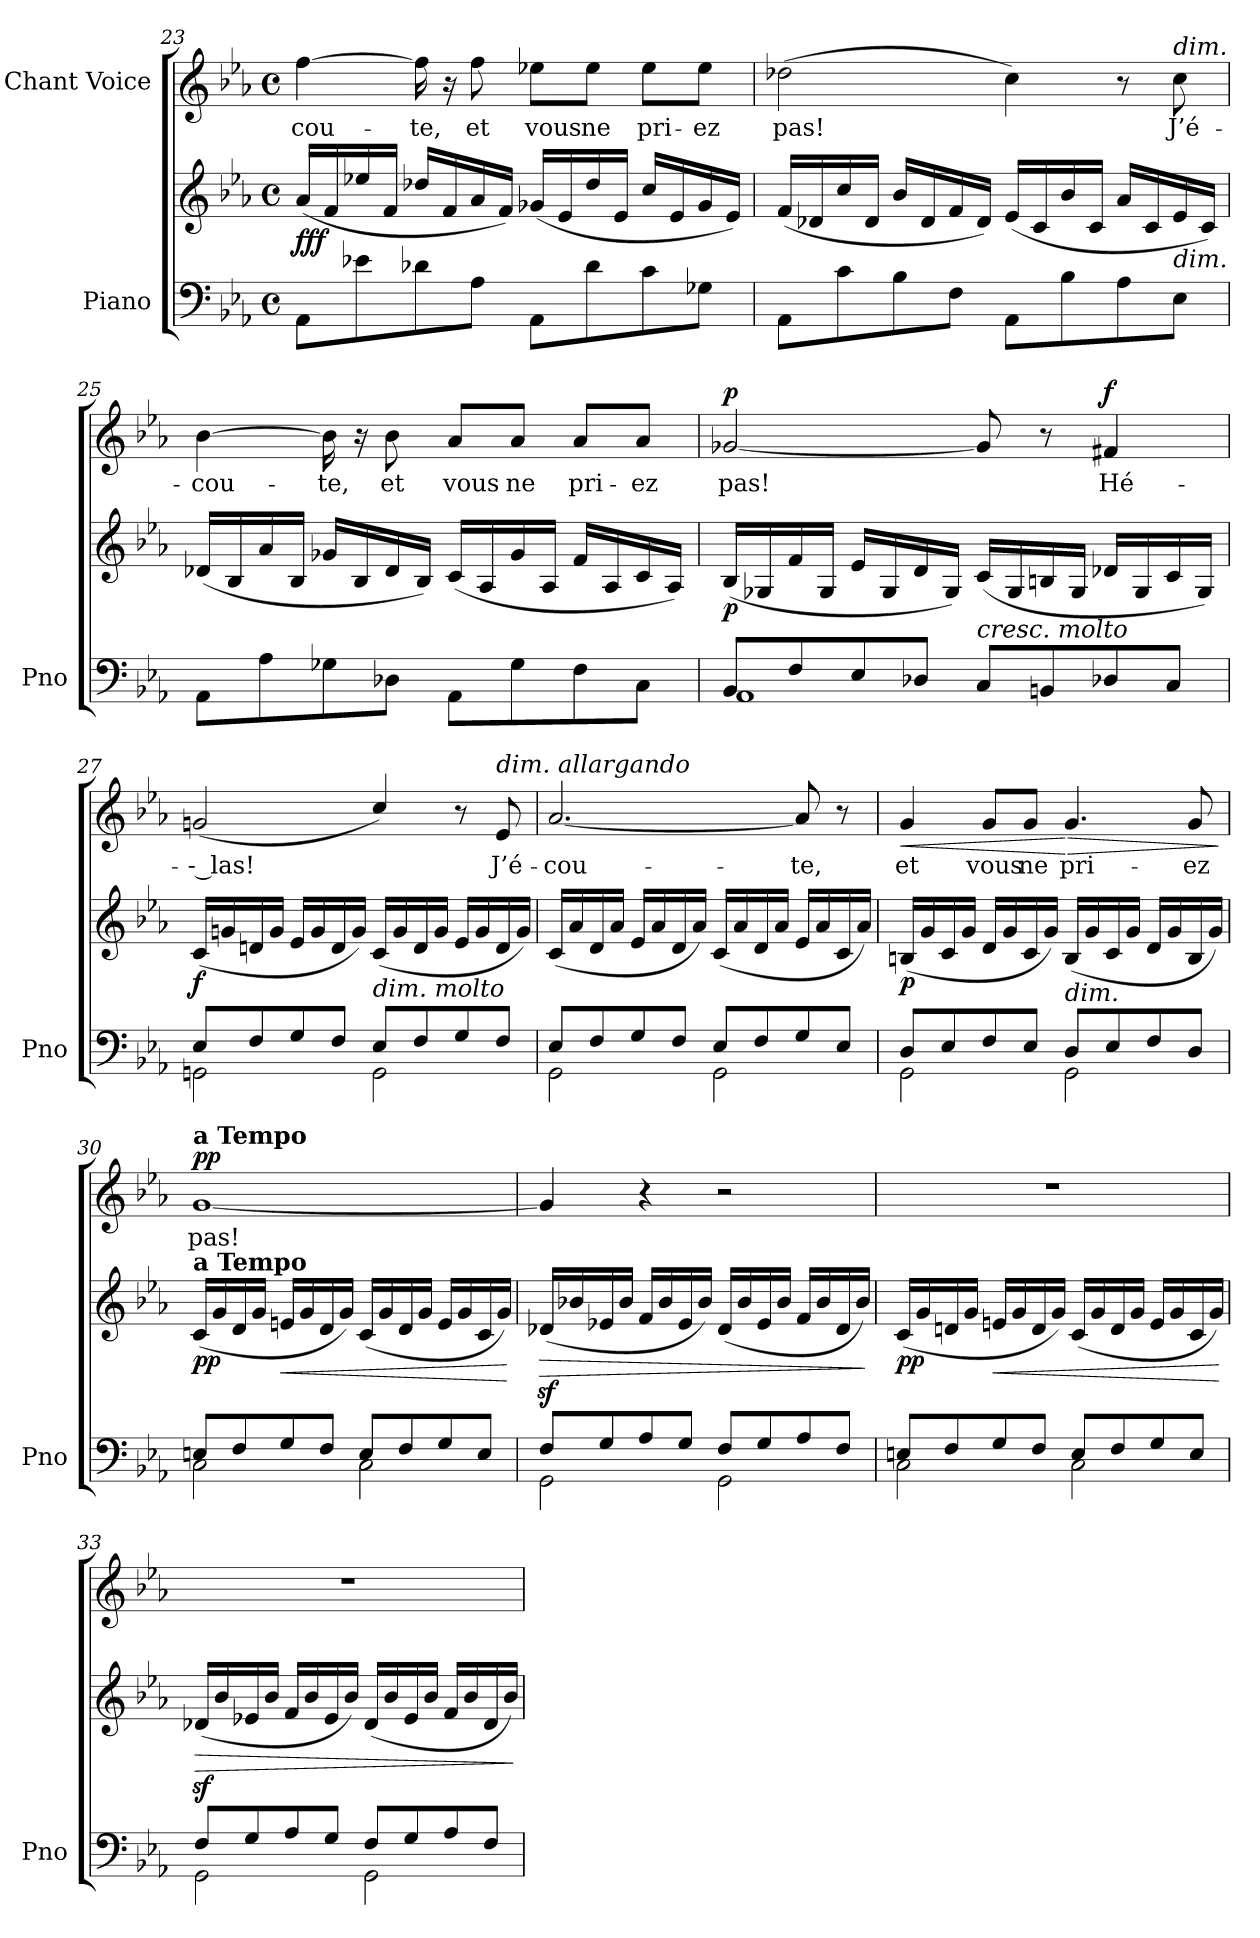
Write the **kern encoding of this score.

**kern	**kern	**dynam	**kern	**text	**dynam
*part2	*part2	*part2	*part1	*part1	*part1
*staff3	*staff2	*staff2/3	*staff1	*staff1	*staff1
*I"Piano	*	*	*I"Chant Voice	*	*
*I'Pno	*	*	*	*	*
*clefF4	*clefG2	*	*clefG2	*	*
*k[b-e-a-]	*k[b-e-a-]	*	*k[b-e-a-]	*	*
*M4/4	*M4/4	*	*M4/4	*	*
*met(c)	*met(c)	*	*met(c)	*	*
=23	=23	=23	=23	=23	=23
!	!	!LO:DY:b	!	!LO:LY:b	!
8AA-\L	(<16a-/LL	fff	[4ff\	-cou-	.
.	16f/	.	.	.	.
8e-X\	16ee-X/	.	.	.	.
.	16f/JJ	.	.	.	.
!	!	!	!	!LO:LY:b	!
8d-X\	16dd-X/LL	.	16ff\]	-te,	.
.	16f/	.	16r	.	.
!	!	!	!	!LO:LY:b	!
8A-\J	16a-/	.	8ff\	et	.
.	16f/JJ)	.	.	.	.
!	!	!	!	!LO:LY:b	!
8AA-\L	(<16g-X/LL	.	8ee-X\L	vous	.
.	16e-/	.	.	.	.
!	!	!	!	!LO:LY:b	!
8d-\	16dd-/	.	8ee-\J	ne	.
.	16e-/JJ	.	.	.	.
!	!	!	!	!LO:LY:b	!
8c\	16cc/LL	.	8ee-\L	pri-	.
.	16e-/	.	.	.	.
!	!	!	!	!LO:LY:b	!
8G-X\J	16g-/	.	8ee-\J	-ez	.
.	16e-/JJ)	.	.	.	.
!!LO:PB:g=z
=24	=24	=24	=24	=24	=24
!	!	!	!	!LO:LY:b	!
8AA-\L	(<16f/LL	.	(>2dd-X\	pas!	.
.	16d-X/	.	.	.	.
8c\	16cc/	.	.	.	.
.	16d-/JJ	.	.	.	.
8B-\	16b-/LL	.	.	.	.
.	16d-/	.	.	.	.
8F\J	16f/	.	.	.	.
.	16d-/JJ)	.	.	.	.
8AA-\L	(<16e-/LL	.	4cc\)	.	.
.	16c/	.	.	.	.
8B-\	16b-/	.	.	.	.
.	16c/JJ	.	.	.	.
8A-\	16a-/LL	.	8r	.	.
.	16c/	.	.	.	.
!	!	!	!LO:TX:a:i:t=dim.	!	!
!	!LO:TX:b:i:t=dim.	!	!	!	!
!	!	!	!	!LO:LY:b	!
8E-\J	16e-/	.	8cc\	J’é-	.
.	16c/JJ)	.	.	.	.
=25	=25	=25	=25	=25	=25
!	!	!	!	!LO:LY:b	!
8AA-\L	(<16d-X/LL	.	[4b-\	-cou-	.
.	16B-/	.	.	.	.
8A-\	16a-/	.	.	.	.
.	16B-/JJ	.	.	.	.
!	!	!	!	!LO:LY:b	!
8G-X\	16g-X/LL	.	16b-\]	-te,	.
.	16B-/	.	16r	.	.
!	!	!	!	!LO:LY:b	!
8D-X\J	16d-/	.	8b-\	et	.
.	16B-/JJ)	.	.	.	.
!	!	!	!	!LO:LY:b	!
8AA-\L	(<16c/LL	.	8a-/L	vous	.
.	16A-/	.	.	.	.
!	!	!	!	!LO:LY:b	!
8G-\	16g-/	.	8a-/J	ne	.
.	16A-/JJ	.	.	.	.
!	!	!	!	!LO:LY:b	!
8F\	16f/LL	.	8a-/L	pri-	.
.	16A-/	.	.	.	.
!	!	!	!	!LO:LY:b	!
8C\J	16c/	.	8a-/J	-ez	.
.	16A-/JJ)	.	.	.	.
=26	=26	=26	=26	=26	=26
*^	*	*	*	*	*
!	!	!	!LO:DY:b	!	!LO:LY:b	!LO:DY:a
8BB-/L	1AA-	(<16B-/LL	p	[2g-X/	pas!	p
.	.	16G-X/	.	.	.	.
8F/	.	16f/	.	.	.	.
.	.	16G-/JJ	.	.	.	.
8E-/	.	16e-/LL	.	.	.	.
.	.	16G-/	.	.	.	.
8D-X/J	.	16d/	.	.	.	.
.	.	16G-/JJ)	.	.	.	.
!	!	!LO:TX:b:i:t=cresc. molto	!	!	!	!
8C/L	.	(<16c/LL	.	8g-/]	.	.
.	.	16G-/	.	.	.	.
8BBn/	.	16Bn/	.	8r	.	.
.	.	16G-/JJ	.	.	.	.
!	!	!	!	!	!LO:LY:b	!LO:DY:a
8D-X/	.	16d-X/LL	.	4f#X/	Hé-	f
.	.	16G-/	.	.	.	.
8C/J	.	16c/	.	.	.	.
.	.	16G-/JJ)	.	.	.	.
!!LO:LB:g=z
=27	=27	=27	=27	=27	=27	=27
!	!	!	!LO:DY:b	!	!LO:LY:b	!
8E-/L	2GGn\	(<16c/LL	f	(<2gn/	-- las!	.
.	.	16gn/	.	.	.	.
8F/	.	16dn/	.	.	.	.
.	.	16g/JJ	.	.	.	.
8G/	.	16e-/LL	.	.	.	.
.	.	16g/	.	.	.	.
8F/J	.	16d/	.	.	.	.
.	.	16g/JJ)	.	.	.	.
!	!	!LO:TX:b:i:t=dim. molto	!	!	!	!
8E-/L	2GG\	(<16c/LL	.	4cc/)	.	.
.	.	16g/	.	.	.	.
8F/	.	16d/	.	.	.	.
.	.	16g/JJ	.	.	.	.
8G/	.	16e-/LL	.	8r	.	.
.	.	16g/	.	.	.	.
!	!	!	!	!LO:TX:a:i:t=dim. allargando	!	!
!	!	!	!	!	!LO:LY:b	!
8F/J	.	16d/	.	8e-/	J’é-	.
.	.	16g/JJ)	.	.	.	.
=28	=28	=28	=28	=28	=28	=28
!	!	!	!	!	!LO:LY:b	!
8E-/L	2GG\	(<16c/LL	.	[2.a-/	-cou-	.
.	.	16a-/	.	.	.	.
8F/	.	16d/	.	.	.	.
.	.	16a-/JJ	.	.	.	.
8G/	.	16e-/LL	.	.	.	.
.	.	16a-/	.	.	.	.
8F/J	.	16d/	.	.	.	.
.	.	16a-/JJ)	.	.	.	.
8E-/L	2GG\	(<16c/LL	.	.	.	.
.	.	16a-/	.	.	.	.
8F/	.	16d/	.	.	.	.
.	.	16a-/JJ	.	.	.	.
!	!	!	!	!	!LO:LY:b	!
8G/	.	16e-/LL	.	8a-/]	-te,	.
.	.	16a-/	.	.	.	.
8E-/J	.	16c/	.	8r	.	.
.	.	16a-/JJ)	.	.	.	.
=29	=29	=29	=29	=29	=29	=29
!	!	!	!LO:DY:b	!	!LO:LY:b	!LO:HP:b
8D/L	2GG\	(<16Bn/LL	p	4g/	et	<
.	.	16g/	.	.	.	.
8E-/	.	16c/	.	.	.	.
.	.	16g/JJ	.	.	.	.
!	!	!	!	!	!LO:LY:b	!
8F/	.	16d/LL	.	8g/L	vous	.
.	.	16g/	.	.	.	.
!	!	!	!	!	!LO:LY:b	!
8E-/J	.	16c/	.	8g/J	ne	.
.	.	16g/JJ)	.	.	.	.
!	!	!LO:TX:b:i:t=dim.	!	!	!	!
!	!	!	!	!	!LO:LY:b	!LO:HP:n=1:b
8D/L	2GG\	(<16B/LL	.	4.g/	pri-	[ >
.	.	16g/	.	.	.	.
8E-/	.	16c/	.	.	.	.
.	.	16g/JJ	.	.	.	.
8F/	.	16d/LL	.	.	.	.
.	.	16g/	.	.	.	.
!	!	!	!	!	!LO:LY:b	!
8D/J	.	16B/	.	8g/	-ez	.
.	.	16g/JJ)	.	.	.	.
*v	*v	*	*	*	*	*
.	.	.	.	.	]
!!LO:LB:g=z
=30	=30	=30	=30	=30	=30
*^	*	*	*	*	*
!	!	!	!	!LO:TX:a:B:t=a Tempo	!	!
!	!	!LO:TX:a:B:t=a Tempo	!	!	!	!
!	!	!	!LO:DY:b	!	!LO:LY:b	!LO:DY:a
8En/L	2C\	(<16c/LL	pp	[1g	pas!	pp
.	.	16g/	.	.	.	.
8F/	.	16d/	.	.	.	.
.	.	16g/JJ	.	.	.	.
!	!	!	!LO:HP:b	!	!	!
8G/	.	16en/LL	<	.	.	.
.	.	16g/	.	.	.	.
8F/J	.	16d/	.	.	.	.
.	.	16g/JJ)	.	.	.	.
8E/L	2C\	(<16c/LL	.	.	.	.
.	.	16g/	.	.	.	.
8F/	.	16d/	.	.	.	.
.	.	16g/JJ	.	.	.	.
8G/	.	16e/LL	.	.	.	.
.	.	16g/	.	.	.	.
8E/J	.	16c/	.	.	.	.
.	.	16g/JJ)	.	.	.	.
*v	*v	*	*	*	*	*
.	.	[	.	.	.
=31	=31	=31	=31	=31	=31
*^	*	*	*	*	*
!	!	!	!LO:HP:b	!	!	!
8F/L	2GG\	(<16d-Xz</LL	>	4g/]	.	.
.	.	16b-X/	.	.	.	.
8G/	.	16e-X/	.	.	.	.
.	.	16b-/JJ	.	.	.	.
8A-/	.	16f/LL	.	4r	.	.
.	.	16b-/	.	.	.	.
8G/J	.	16e-/	.	.	.	.
.	.	16b-/JJ)	.	.	.	.
8F/L	2GG\	(<16d-/LL	.	2r	.	.
.	.	16b-/	.	.	.	.
8G/	.	16e-/	.	.	.	.
.	.	16b-/JJ	.	.	.	.
8A-/	.	16f/LL	.	.	.	.
.	.	16b-/	.	.	.	.
8F/J	.	16d-/	.	.	.	.
.	.	16b-/JJ)	.	.	.	.
*v	*v	*	*	*	*	*
.	.	]	.	.	.
=32	=32	=32	=32	=32	=32
*^	*	*	*	*	*
!	!	!	!LO:DY:b	!	!	!
8En/L	2C\	(<16c/LL	pp	1r	.	.
.	.	16g/	.	.	.	.
8F/	.	16dn/	.	.	.	.
.	.	16g/JJ	.	.	.	.
!	!	!	!LO:HP:b	!	!	!
8G/	.	16en/LL	<	.	.	.
.	.	16g/	.	.	.	.
8F/J	.	16d/	.	.	.	.
.	.	16g/JJ)	.	.	.	.
8E/L	2C\	(<16c/LL	.	.	.	.
.	.	16g/	.	.	.	.
8F/	.	16d/	.	.	.	.
.	.	16g/JJ	.	.	.	.
8G/	.	16e/LL	.	.	.	.
.	.	16g/	.	.	.	.
8E/J	.	16c/	.	.	.	.
.	.	16g/JJ)	.	.	.	.
*v	*v	*	*	*	*	*
.	.	[	.	.	.
!!LO:LB:g=z
=33	=33	=33	=33	=33	=33
*^	*	*	*	*	*
!	!	!	!LO:HP:b	!	!	!
8F/L	2GG\	(<16d-Xz</LL	>	1r	.	.
.	.	16b-/	.	.	.	.
8G/	.	16e-X/	.	.	.	.
.	.	16b-/JJ	.	.	.	.
8A-/	.	16f/LL	.	.	.	.
.	.	16b-/	.	.	.	.
8G/J	.	16e-/	.	.	.	.
.	.	16b-/JJ)	.	.	.	.
8F/L	2GG\	(<16d-/LL	.	.	.	.
.	.	16b-/	.	.	.	.
8G/	.	16e-/	.	.	.	.
.	.	16b-/JJ	.	.	.	.
8A-/	.	16f/LL	.	.	.	.
.	.	16b-/	.	.	.	.
8F/J	.	16d-/	.	.	.	.
.	.	16b-/JJ)	.	.	.	.
*v	*v	*	*	*	*	*
.	.	]	.	.	.
=	=	=	=	=	=
*-	*-	*-	*-	*-	*-
